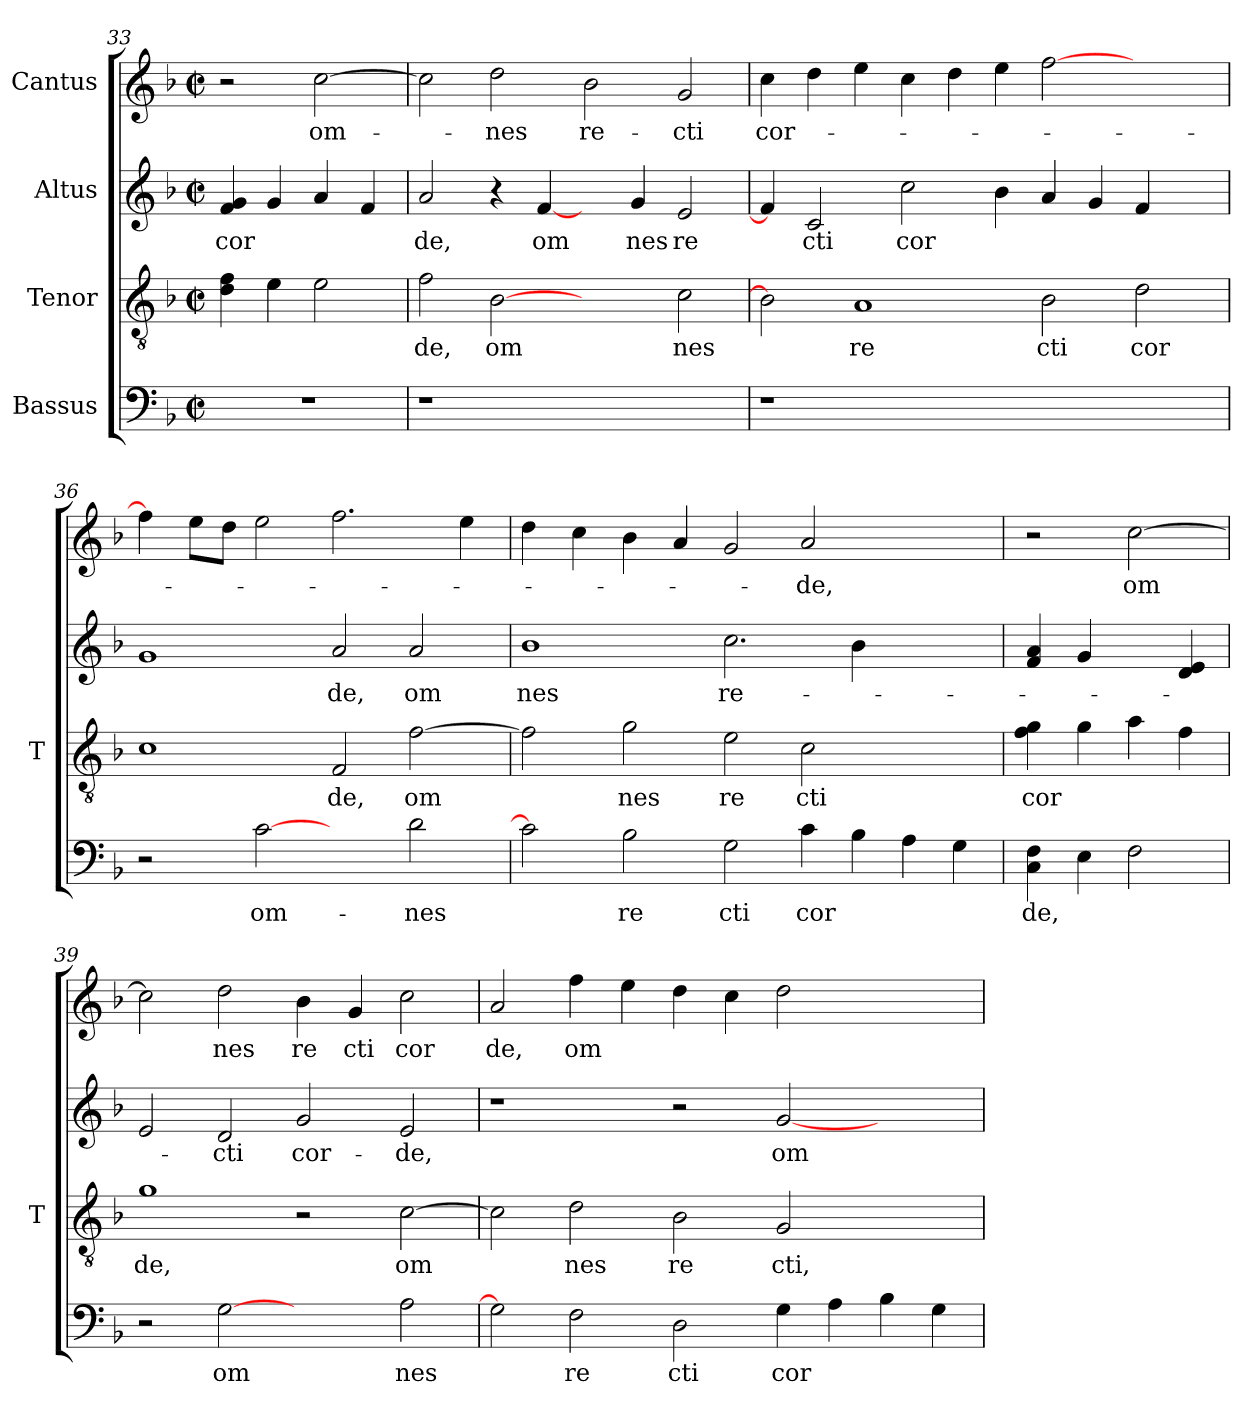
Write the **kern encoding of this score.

**kern	**text	**kern	**text	**kern	**text	**kern	**text
*part4	*part4	*part3	*part3	*part2	*part2	*part1	*part1
*staff4	*staff4	*staff3	*staff3	*staff2	*staff2	*staff1	*staff1
*I"Bassus	*	*I"Tenor	*	*I"Altus	*	*I"Cantus	*
*	*	*I'T	*	*	*	*	*
*clefF4	*	*clefGv2	*	*clefG2	*	*clefG2	*
*k[b-]	*	*k[b-]	*	*k[b-]	*	*k[b-]	*
*M2/2	*	*M2/2	*	*M2/2	*	*M2/2	*
*met(c|)	*	*met(c|)	*	*met(c|)	*	*met(c|)	*
=33	=33	=33	=33	=33	=33	=33	=33
!	!	!	!	!	!LO:LY:b	!	!
1r	.	4d 4f	.	4f 4g	cor	2r	.
.	.	4e\	.	4g/	.	.	.
!	!	!	!	!	!	!	!LO:LY:b
.	.	2e\	.	4a/	.	[2cc\	om-
.	.	.	.	4f/	.	.	.
=34	=34	=34	=34	=34	=34	=34	=34
!	!	!	!LO:LY:b	!	!LO:LY:b	!	!
1r	.	2f\	de,	2a/	de,	2cc\]	.
!	!	!	!LO:LY:b	!	!	!	!LO:LY:b
.	.	[2B-	om	4r	.	2dd\	-nes
!	!	!	!	!	!LO:LY:b	!	!
.	.	.	.	[4f/	om	.	.
!	!	!	!	!	!	!	!LO:LY:b
1ryy	.	2ryy	.	4ryy	.	2b-\	re-
!	!	!	!	!	!LO:LY:b	!	!
.	.	.	.	4g/	nes	.	.
!	!	!	!LO:LY:b	!	!LO:LY:b	!	!LO:LY:b
.	.	2c\	nes	2e/	re	2g/	-cti
=35	=35	=35	=35	=35	=35	=35	=35
!	!	!	!	!	!	!	!LO:LY:b
1r	.	2B-]	.	4f/]	.	4cc\	cor-
!	!	!	!	!	!LO:LY:b	!	!
.	.	.	.	2c/	cti	4dd\	.
!	!	!	!LO:LY:b	!	!	!	!
.	.	1A	re	.	.	4ee\	.
!	!	!	!	!	!LO:LY:b	!	!
.	.	.	.	2cc\	cor	4cc\	.
1ryy	.	.	.	.	.	4dd\	.
.	.	.	.	4b-\	.	4ee\	.
!	!	!	!LO:LY:b	!	!	!	!
.	.	2B-\	cti	4a/	.	[2ff\	.
.	.	.	.	4g/	.	.	.
!	!	!	!LO:LY:b	!	!	!	!
2ryy	.	2d\	cor	4f/	.	2ryy	.
.	.	.	.	4ryy	.	.	.
=36	=36	=36	=36	=36	=36	=36	=36
2r	.	1c	.	1g	.	4ff\]	.
.	.	.	.	.	.	8eeL	.
.	.	.	.	.	.	8ddJ	.
!	!LO:LY:b	!	!	!	!	!	!
[2c	om-	.	.	.	.	2ee\	.
!	!	!	!LO:LY:b	!	!LO:LY:b	!	!
2ryy	.	2F/	de,	2a/	de,	2.ff\	.
!	!LO:LY:b	!	!LO:LY:b	!	!LO:LY:b	!	!
2d\	-nes	[2f\	om	2a/	om	.	.
.	.	.	.	.	.	4ee\	.
!!LO:LB:g=z
=37	=37	=37	=37	=37	=37	=37	=37
!	!	!	!	!	!LO:LY:b	!	!
2c]	.	2f\]	.	1b-	nes	4dd\	.
.	.	.	.	.	.	4cc\	.
!	!LO:LY:b	!	!LO:LY:b	!	!	!	!
2B-\	re	2g\	nes	.	.	4b-\	.
.	.	.	.	.	.	4a/	.
!	!LO:LY:b	!	!LO:LY:b	!	!LO:LY:b	!	!
2G\	cti	2e\	re	2.cc\	re-	2g/	.
!	!LO:LY:b	!	!LO:LY:b	!	!	!	!LO:LY:b
4c\	cor	2c\	cti	.	.	2a/	-de,
4B-\	.	.	.	4b-\	.	.	.
4A\	.	2ryy	.	2ryy	.	2ryy	.
4G\	.	.	.	.	.	.	.
=38	=38	=38	=38	=38	=38	=38	=38
!	!LO:LY:b	!	!LO:LY:b	!	!	!	!
4C 4F	de,	4f 4g	cor	4f 4a	.	2r	.
4E\	.	4g\	.	4g/	.	.	.
!	!	!	!	!	!	!	!LO:LY:b
2F\	.	4a\	.	4ryy	.	[2cc\	om
.	.	4f\	.	4d/ 4e/	.	.	.
=39	=39	=39	=39	=39	=39	=39	=39
!	!	!	!LO:LY:b	!	!	!	!
2r	.	1g	de,	2e/	.	2cc\]	.
!	!LO:LY:b	!	!	!	!LO:LY:b	!	!LO:LY:b
[2G	om	.	.	2d/	-cti	2dd\	nes
!	!	!	!	!	!LO:LY:b	!	!LO:LY:b
2ryy	.	2r	.	2g/	cor-	4b-\	re
!	!	!	!	!	!	!	!LO:LY:b
.	.	.	.	.	.	4g/	cti
!	!LO:LY:b	!	!LO:LY:b	!	!LO:LY:b	!	!LO:LY:b
2A\	nes	[2c\	om	2e/	-de,	2cc\	cor
=40	=40	=40	=40	=40	=40	=40	=40
!	!	!	!	!	!	!	!LO:LY:b
2G]	.	2c\]	.	1r	.	2a/	de,
!	!LO:LY:b	!	!LO:LY:b	!	!	!	!LO:LY:b
2F\	re	2d\	nes	.	.	4ff\	om
.	.	.	.	.	.	4ee\	.
!	!LO:LY:b	!	!LO:LY:b	!	!	!	!
2D\	cti	2B-\	re	2r	.	4dd\	.
.	.	.	.	.	.	4cc\	.
!	!LO:LY:b	!	!LO:LY:b	!	!LO:LY:b	!	!
4G\	cor	2G/	cti,	[2g/	om-	2dd\	.
4A\	.	.	.	.	.	.	.
4B-\	.	2ryy	.	2ryy	.	2ryy	.
4G\	.	.	.	.	.	.	.
=	=	=	=	=	=	=	=
*-	*-	*-	*-	*-	*-	*-	*-
